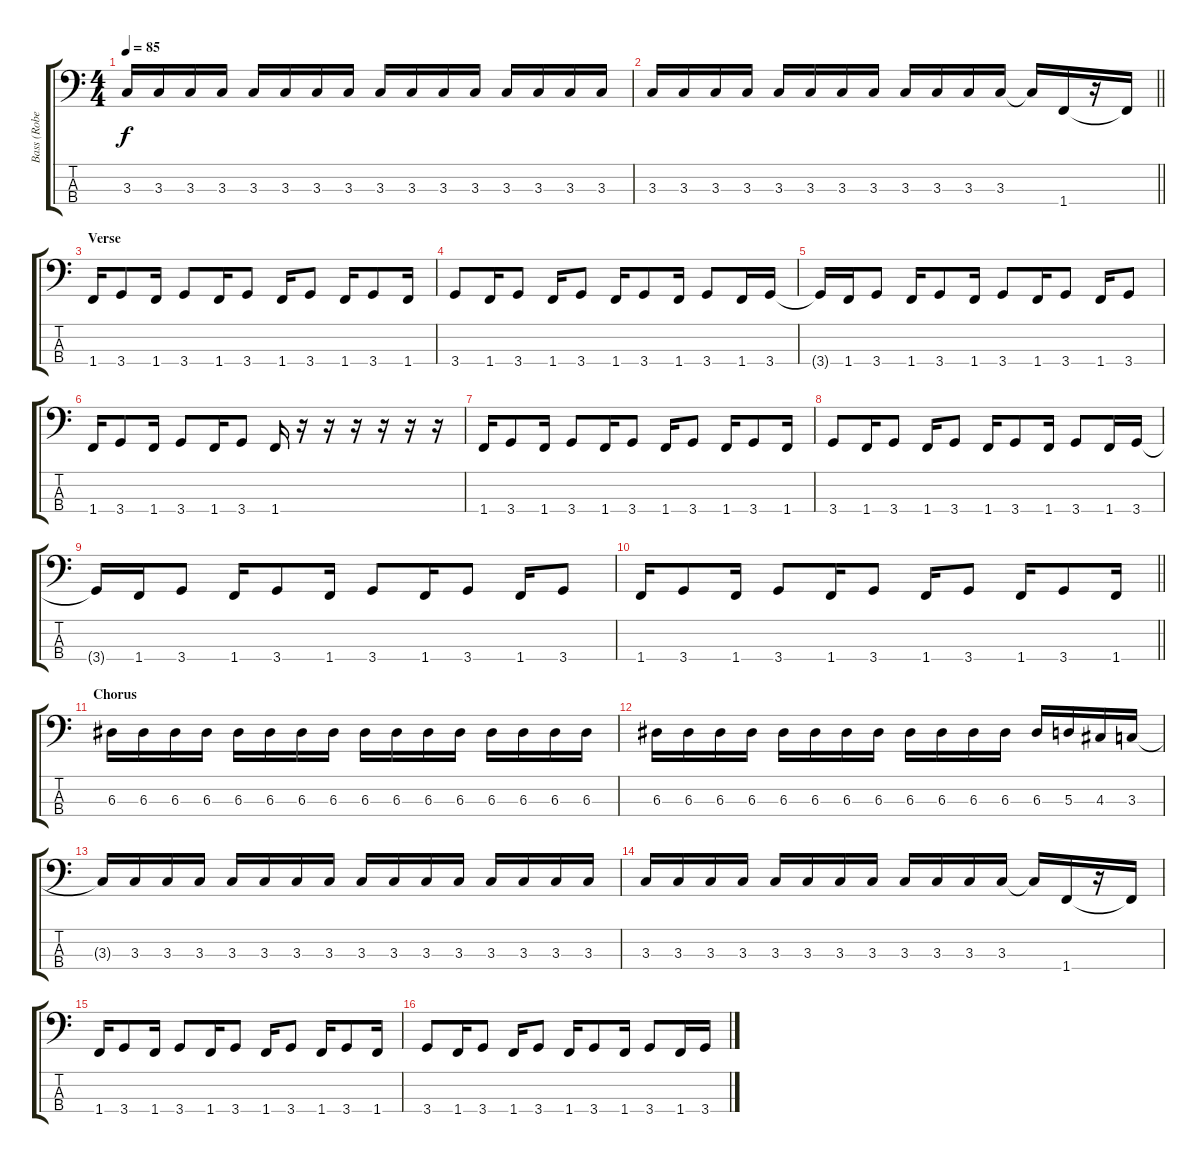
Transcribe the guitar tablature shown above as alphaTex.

\track ("Bass (Robert DeLeo)" "Bass (Robe") {instrument electricbasspick}
\staff {score tabs}
\tuning (G2 D2 A1 E1) {hide}
\ts (4 4)
\tempo 85
\clef f4
\ks c
3.3{t}.16{dy f} 3.3.16 3.3.16 3.3.16 3.3.16 3.3.16 3.3.16 3.3.16 3.3.16 3.3.16 3.3.16 3.3.16 3.3.16 3.3.16 3.3.16 3.3.16 |
\barLineRight lightlight
3.3.16 3.3.16 3.3.16 3.3.16 3.3.16 3.3.16 3.3.16 3.3.16 3.3.16 3.3.16 3.3.16 3.3.16 3.3{t}.16 1.4.16 r.16 1.4{t}.16 |
\section ("" "Verse")
1.4.16 3.4.8 1.4.16 3.4.8 1.4.16 3.4.8 1.4.16 3.4.8 1.4.16 3.4.8 1.4.16 |
3.4.8 1.4.16 3.4.8 1.4.16 3.4.8 1.4.16 3.4.8 1.4.16 3.4.8 1.4.16 3.4.16 |
3.4{t}.16 1.4.16 3.4.8 1.4.16 3.4.8 1.4.16 3.4.8 1.4.16 3.4.8 1.4.16 3.4.8 |
1.4.16 3.4.8 1.4.16 3.4.8 1.4.16 3.4.8 1.4.16 r.16 r.16 r.16 r.16 r.16 r.16 |
1.4.16 3.4.8 1.4.16 3.4.8 1.4.16 3.4.8 1.4.16 3.4.8 1.4.16 3.4.8 1.4.16 |
3.4.8 1.4.16 3.4.8 1.4.16 3.4.8 1.4.16 3.4.8 1.4.16 3.4.8 1.4.16 3.4.16 |
3.4{t}.16 1.4.16 3.4.8 1.4.16 3.4.8 1.4.16 3.4.8 1.4.16 3.4.8 1.4.16 3.4.8 |
\barLineRight lightlight
1.4.16 3.4.8 1.4.16 3.4.8 1.4.16 3.4.8 1.4.16 3.4.8 1.4.16 3.4.8 1.4.16 |
\section ("" "Chorus")
6.3.16 6.3.16 6.3.16 6.3.16 6.3.16 6.3.16 6.3.16 6.3.16 6.3.16 6.3.16 6.3.16 6.3.16 6.3.16 6.3.16 6.3.16 6.3.16 |
6.3.16 6.3.16 6.3.16 6.3.16 6.3.16 6.3.16 6.3.16 6.3.16 6.3.16 6.3.16 6.3.16 6.3.16 6.3.16 5.3.16 4.3.16 3.3.16 |
3.3{t}.16 3.3.16 3.3.16 3.3.16 3.3.16 3.3.16 3.3.16 3.3.16 3.3.16 3.3.16 3.3.16 3.3.16 3.3.16 3.3.16 3.3.16 3.3.16 |
3.3.16 3.3.16 3.3.16 3.3.16 3.3.16 3.3.16 3.3.16 3.3.16 3.3.16 3.3.16 3.3.16 3.3.16 3.3{t}.16 1.4.16 r.16 1.4{t}.16 |
1.4.16 3.4.8 1.4.16 3.4.8 1.4.16 3.4.8 1.4.16 3.4.8 1.4.16 3.4.8 1.4.16 |
3.4.8 1.4.16 3.4.8 1.4.16 3.4.8 1.4.16 3.4.8 1.4.16 3.4.8 1.4.16 3.4.16
